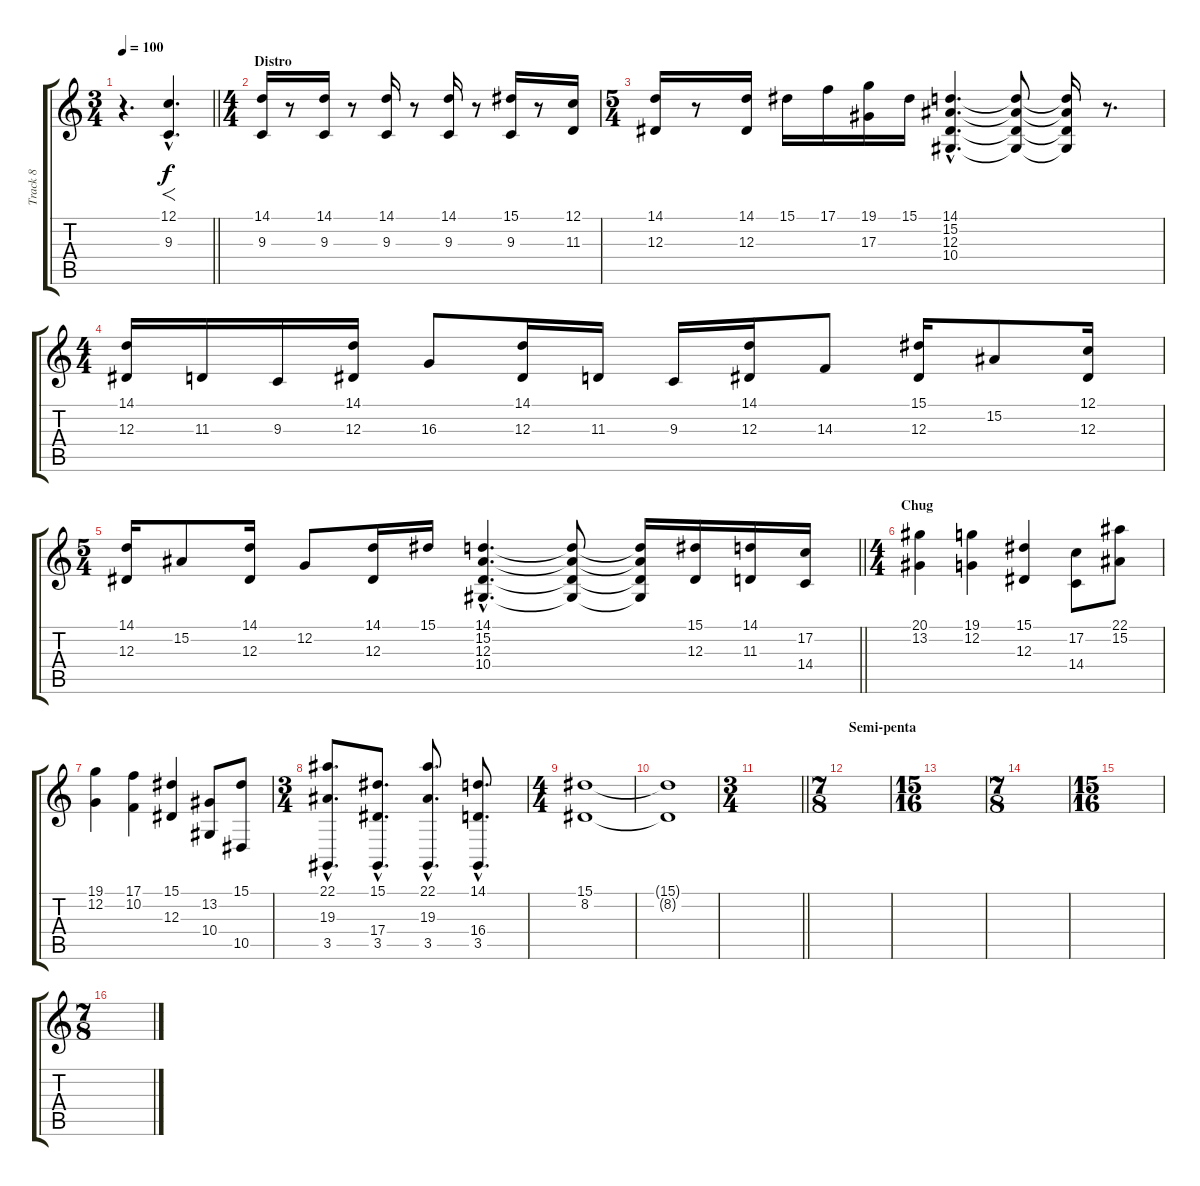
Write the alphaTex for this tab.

\track ("Track 8" "Track 8") {instrument stringensemble1}
\staff {score tabs}
\tuning (C4 G3 Eb3 Bb2 F2 C2) {hide}
\ts (3 4)
\tempo 100
\clef g2
\barLineRight lightlight
\ks c
r.4{d dy f} (12.1{hac} 9.3{hac}).4{f d} |
\ts (4 4)
\section ("" "Distro")
(14.1 9.3).16 r.8 (14.1 9.3).16 r.8 (14.1 9.3).16 r.8 (14.1 9.3).16 r.8 (15.1 9.3).16 r.8 (12.1 11.3).16 |
\ts (5 4)
(14.1 12.3).16 r.8 (14.1 12.3).16 15.1.16 17.1.16 (19.1 17.3).16 15.1.16 (14.1{hac} 15.2{hac} 12.3{hac} 10.4{hac}).4{d} (14.1{t} 15.2{t} 12.3{t} 10.4{t}).8 (14.1{t} 15.2{t} 12.3{t} 10.4{t}).16 r.8{d} |
\ts (4 4)
(14.1 12.3).16 11.3.16 9.3.16 (14.1 12.3).16 16.3.8 (14.1 12.3).16 11.3.16 9.3.16 (14.1 12.3).16 14.3.8 (15.1 12.3).16 15.2.8 (12.1 12.3).16 |
\ts (5 4)
\barLineRight lightlight
(14.1 12.3).16 15.2.8 (14.1 12.3).16 12.2.8 (14.1 12.3).16 15.1.16 (14.1{hac} 15.2{hac} 12.3{hac} 10.4{hac}).4{d} (14.1{t} 15.2{t} 12.3{t} 10.4{t}).8 (14.1{t} 15.2{t} 12.3{t} 10.4{t}).16 (15.1 12.3).16 (14.1 11.3).16 (17.2 14.4).16 |
\ts (4 4)
\section ("" "Chug")
(20.1 13.2).4 (19.1 12.2).4 (15.1 12.3).4 (17.2 14.4).8 (22.1 15.2).8 |
(19.1 12.2).4 (17.1 10.2).4 (15.1 12.3).4 (13.2 10.4).8 (15.1 10.5).8 |
\ts (3 4)
(22.1{hac} 19.3{hac} 3.5{hac}).8{d} (15.1{hac} 17.4{hac} 3.5{hac}).8{d} (22.1{hac} 19.3{hac} 3.5{hac}).8{d} (14.1{hac} 16.4{hac} 3.5{hac}).8{d} |
\ts (4 4)
(15.1 8.2).1{volume 0} |
(15.1{t} 8.2{t}).1 |
\ts (3 4)
\barLineRight lightlight
|
\ts (7 8)
\section ("" "Semi-penta")
|
\ts (15 16)
|
\ts (7 8)
|
\ts (15 16)
|
\ts (7 8)
